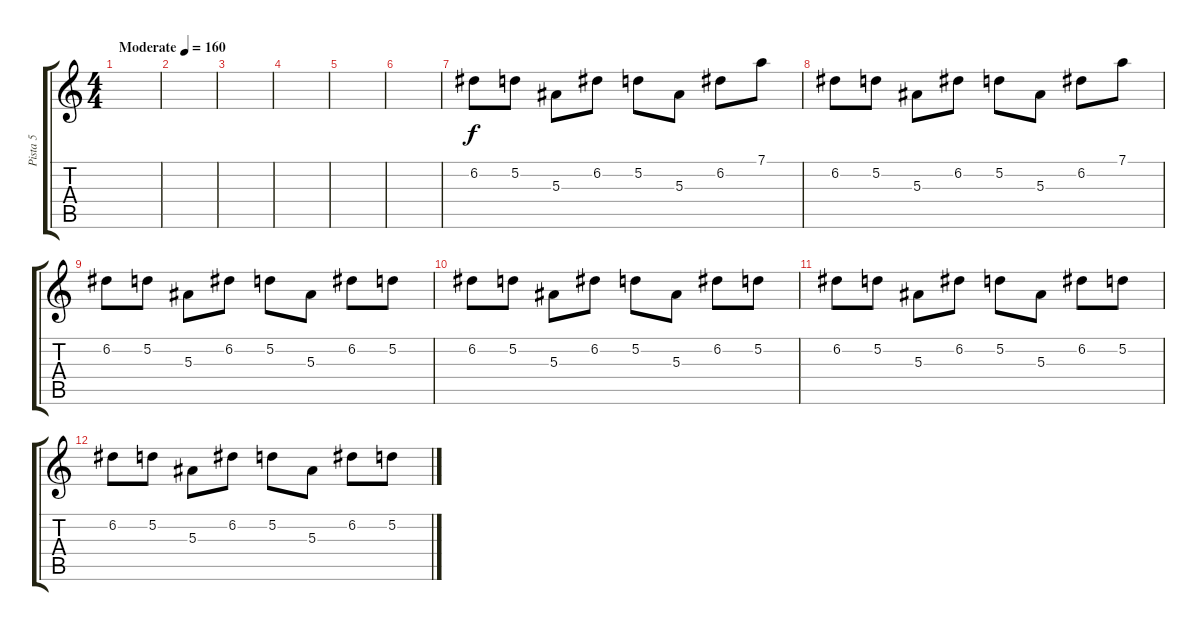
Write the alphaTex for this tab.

\track ("Pista 5" "Pista 5") {instrument guitarharmonics}
\staff {score tabs}
\tuning (D4 A3 F3 C3 G2 C2) {hide}
\ts (4 4)
\tempo (160 "Moderate")
\clef g2
\ks c
|
|
|
|
|
|
6.2.8 5.2.8 5.3.8 6.2.8 5.2.8 5.3.8 6.2.8 7.1.8 |
6.2.8 5.2.8 5.3.8 6.2.8 5.2.8 5.3.8 6.2.8 7.1.8 |
6.2.8 5.2.8 5.3.8 6.2.8 5.2.8 5.3.8 6.2.8 5.2.8 |
6.2.8 5.2.8 5.3.8 6.2.8 5.2.8 5.3.8 6.2.8 5.2.8 |
6.2.8 5.2.8 5.3.8 6.2.8 5.2.8 5.3.8 6.2.8 5.2.8 |
6.2.8 5.2.8 5.3.8 6.2.8 5.2.8 5.3.8 6.2.8 5.2.8
